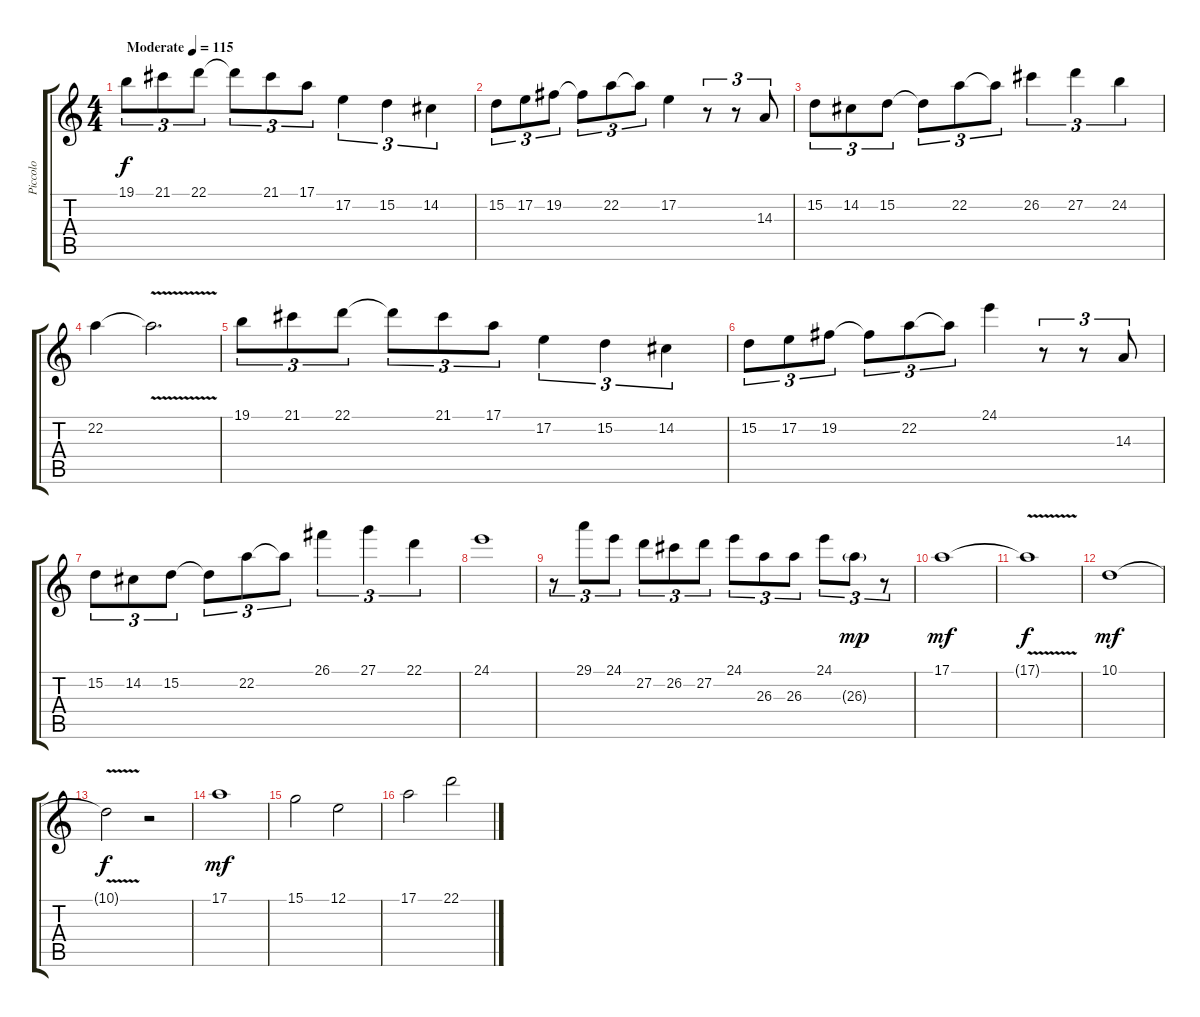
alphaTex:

\track ("Piccolo" "Piccolo") {instrument piccolo}
\staff {score tabs}
\tuning (E4 B3 G3 D3 A2 E2) {hide}
\ts (4 4)
\tempo (115 "Moderate")
\clef g2
\ks c
19.1.8{tu (3 2) dy f instrument piccolo} 21.1.8{tu (3 2)} 22.1.8{tu (3 2)} 22.1{t}.8{tu (3 2)} 21.1.8{tu (3 2)} 17.1.8{tu (3 2)} 17.2.4{tu (3 2)} 15.2.4{tu (3 2)} 14.2.4{tu (3 2)} |
15.2.8{tu (3 2)} 17.2.8{tu (3 2)} 19.2.8{tu (3 2)} 19.2{t}.8{tu (3 2)} 22.2.8{tu (3 2)} 22.2{t}.8{tu (3 2)} 17.2.4 r.8{tu (3 2)} r.8{tu (3 2)} 14.3.8{tu (3 2)} |
15.2.8{tu (3 2)} 14.2.8{tu (3 2)} 15.2.8{tu (3 2)} 15.2{t}.8{tu (3 2)} 22.2.8{tu (3 2)} 22.2{t}.8{tu (3 2)} 26.2.4{tu (3 2)} 27.2.4{tu (3 2)} 24.2.4{tu (3 2)} |
22.2.4 22.2{v t}.2{d} |
19.1.8{tu (3 2)} 21.1.8{tu (3 2)} 22.1.8{tu (3 2)} 22.1{t}.8{tu (3 2)} 21.1.8{tu (3 2)} 17.1.8{tu (3 2)} 17.2.4{tu (3 2)} 15.2.4{tu (3 2)} 14.2.4{tu (3 2)} |
15.2.8{tu (3 2)} 17.2.8{tu (3 2)} 19.2.8{tu (3 2)} 19.2{t}.8{tu (3 2)} 22.2.8{tu (3 2)} 22.2{t}.8{tu (3 2)} 24.1.4 r.8{tu (3 2)} r.8{tu (3 2)} 14.3.8{tu (3 2)} |
15.2.8{tu (3 2)} 14.2.8{tu (3 2)} 15.2.8{tu (3 2)} 15.2{t}.8{tu (3 2)} 22.2.8{tu (3 2)} 22.2{t}.8{tu (3 2)} 26.1.4{tu (3 2)} 27.1.4{tu (3 2)} 22.1.4{tu (3 2)} |
24.1.1 |
r.8{tu (3 2)} 29.1.8{tu (3 2)} 24.1.8{tu (3 2)} 27.2.8{tu (3 2)} 26.2.8{tu (3 2)} 27.2.8{tu (3 2)} 24.1.8{tu (3 2)} 26.3.8{tu (3 2)} 26.3.8{tu (3 2)} 24.1.8{tu (3 2)} 26.3{g}.8{tu (3 2) dy mp} r.8{tu (3 2) volume 5} |
17.1.1{dy mf volume 14} |
17.1{v t}.1{dy f} |
10.1.1{dy mf} |
10.1{v t}.2{dy f} r.2 |
17.1.1{dy mf} |
15.1.2 12.1.2 |
17.1.2 22.1.2
